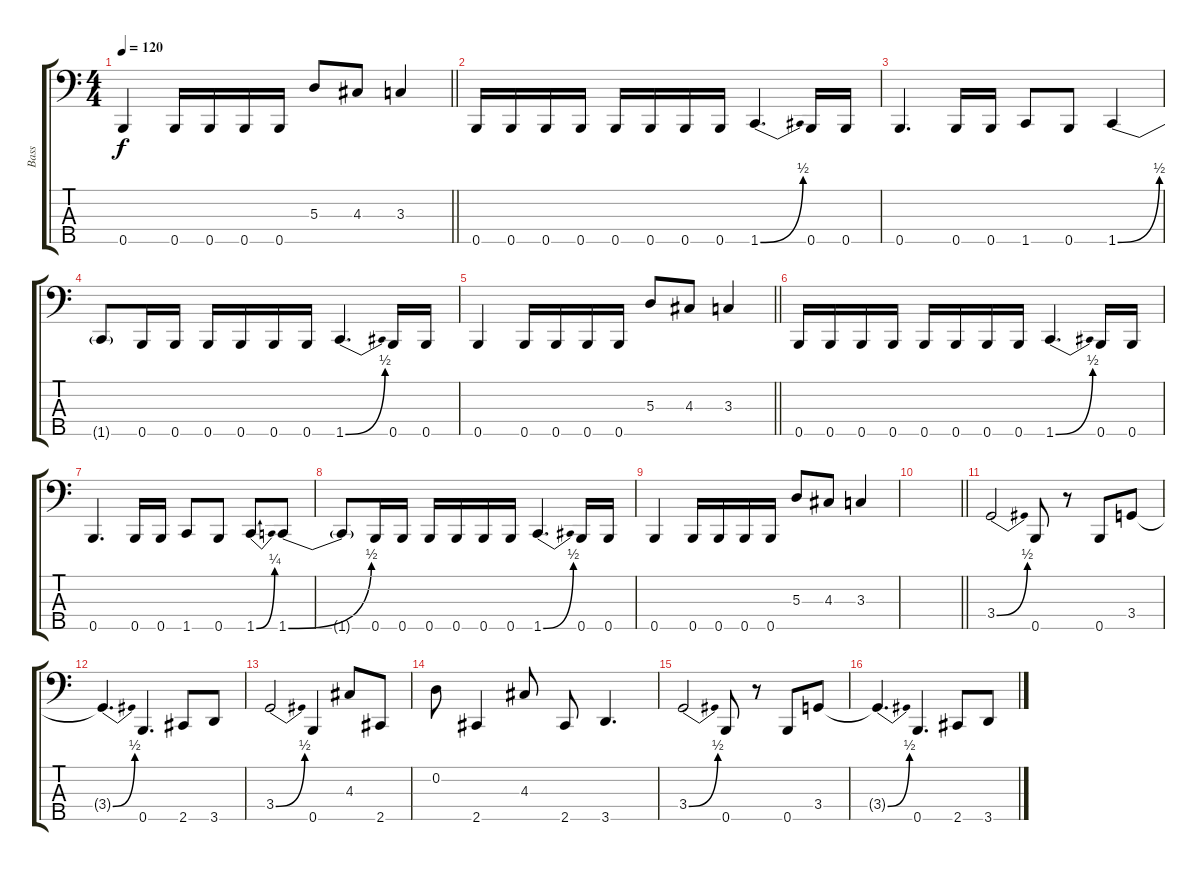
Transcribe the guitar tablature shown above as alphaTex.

\track ("Bass" "Bass") {instrument electricbassfinger}
\staff {score tabs}
\tuning (G2 D2 A1 E1 B0) {hide}
\ts (4 4)
\tempo 120
\clef f4
\barLineRight lightlight
\ks c
0.5.4{dy f} 0.5.16 0.5.16 0.5.16 0.5.16 5.3.8 4.3.8 3.3.4 |
0.5.16 0.5.16 0.5.16 0.5.16 0.5.16 0.5.16 0.5.16 0.5.16 1.5{be (bend 0 0 60 2)}.4{d} 0.5.16 0.5.16 |
0.5.4{d} 0.5.16 0.5.16 1.5.8 0.5.8 1.5{be (bend 0 0 60 2)}.4 |
1.5{t}.8 0.5.16 0.5.16 0.5.16 0.5.16 0.5.16 0.5.16 1.5{be (bend 0 0 60 2)}.4{d} 0.5.16 0.5.16 |
\barLineRight lightlight
0.5.4 0.5.16 0.5.16 0.5.16 0.5.16 5.3.8 4.3.8 3.3.4 |
0.5.16 0.5.16 0.5.16 0.5.16 0.5.16 0.5.16 0.5.16 0.5.16 1.5{be (bend 0 0 60 2)}.4{d} 0.5.16 0.5.16 |
0.5.4{d} 0.5.16 0.5.16 1.5.8 0.5.8 1.5{be (bend 0 0 60 1)}.8 1.5{be (bend 0 0 60 2)}.8 |
1.5{t}.8 0.5.16 0.5.16 0.5.16 0.5.16 0.5.16 0.5.16 1.5{be (bend 0 0 60 2)}.4{d} 0.5.16 0.5.16 |
0.5.4 0.5.16 0.5.16 0.5.16 0.5.16 5.3.8 4.3.8 3.3.4 |
\barLineRight lightlight
|
\section ("" "")
3.4{be (bend 0 0 60 2)}.2 0.5.8 r.8 0.5.8 3.4.8 |
3.4{be (bend 0 0 60 2) t}.4{d} 0.5.4{d} 2.5.8 3.5.8 |
3.4{be (bend 0 0 60 2)}.2 0.5.4 4.3.8 2.5.8 |
0.2.8 2.5.4 4.3.8 2.5.8 3.5.4{d} |
3.4{be (bend 0 0 60 2)}.2 0.5.8 r.8 0.5.8 3.4.8 |
3.4{be (bend 0 0 60 2) t}.4{d} 0.5.4{d} 2.5.8 3.5.8
